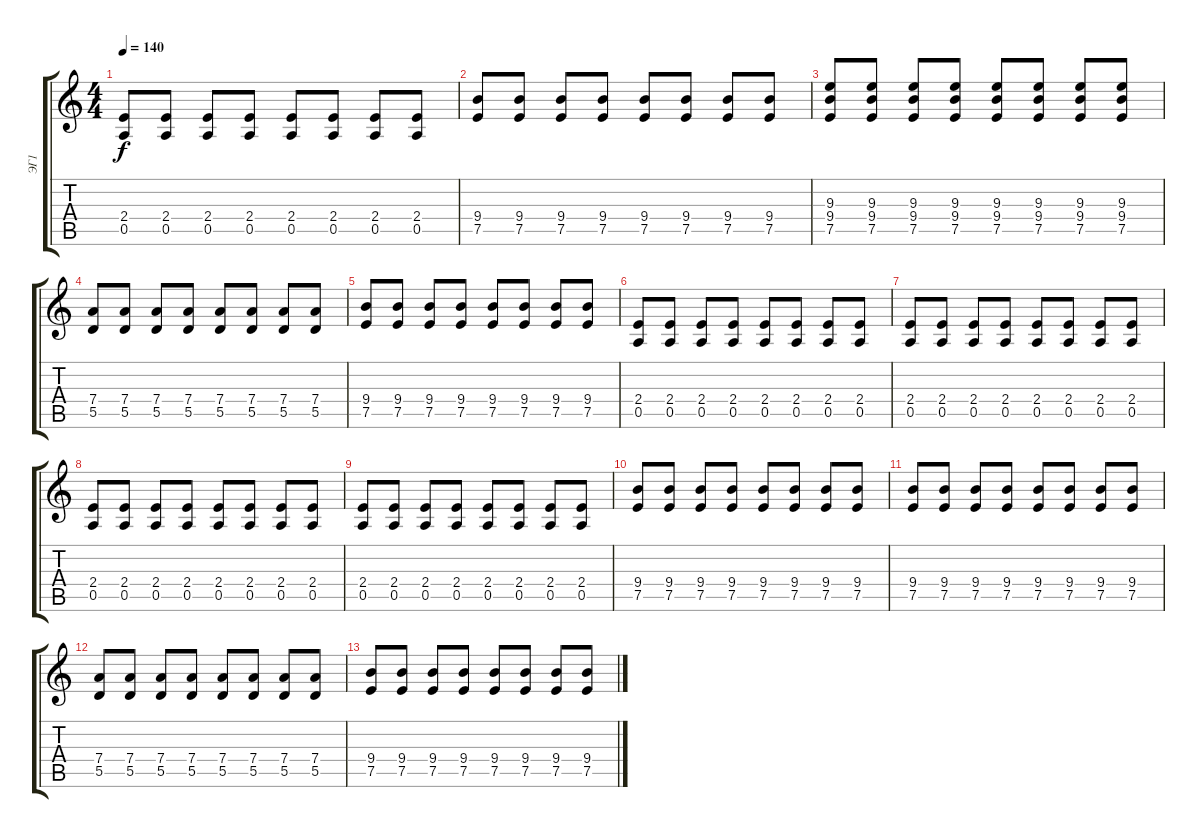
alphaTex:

\track ("ЭГ1" "ЭГ1") {instrument distortionguitar}
\staff {score tabs}
\tuning (E4 B3 G3 D3 A2 E2) {hide}
\ts (4 4)
\tempo 140
\clef g2
\ks c
(2.4 0.5).8{dy f} (2.4 0.5).8 (2.4 0.5).8 (2.4 0.5).8 (2.4 0.5).8 (2.4 0.5).8 (2.4 0.5).8 (2.4 0.5).8 |
(9.4 7.5).8 (9.4 7.5).8 (9.4 7.5).8 (9.4 7.5).8 (9.4 7.5).8 (9.4 7.5).8 (9.4 7.5).8 (9.4 7.5).8 |
(9.3 9.4 7.5).8 (9.3 9.4 7.5).8 (9.3 9.4 7.5).8 (9.3 9.4 7.5).8 (9.3 9.4 7.5).8 (9.3 9.4 7.5).8 (9.3 9.4 7.5).8 (9.3 9.4 7.5).8 |
(7.4 5.5).8 (7.4 5.5).8 (7.4 5.5).8 (7.4 5.5).8 (7.4 5.5).8 (7.4 5.5).8 (7.4 5.5).8 (7.4 5.5).8 |
(9.4 7.5).8 (9.4 7.5).8 (9.4 7.5).8 (9.4 7.5).8 (9.4 7.5).8 (9.4 7.5).8 (9.4 7.5).8 (9.4 7.5).8 |
(2.4 0.5).8 (2.4 0.5).8 (2.4 0.5).8 (2.4 0.5).8 (2.4 0.5).8 (2.4 0.5).8 (2.4 0.5).8 (2.4 0.5).8 |
(2.4 0.5).8 (2.4 0.5).8 (2.4 0.5).8 (2.4 0.5).8 (2.4 0.5).8 (2.4 0.5).8 (2.4 0.5).8 (2.4 0.5).8 |
(2.4 0.5).8 (2.4 0.5).8 (2.4 0.5).8 (2.4 0.5).8 (2.4 0.5).8 (2.4 0.5).8 (2.4 0.5).8 (2.4 0.5).8 |
(2.4 0.5).8 (2.4 0.5).8 (2.4 0.5).8 (2.4 0.5).8 (2.4 0.5).8 (2.4 0.5).8 (2.4 0.5).8 (2.4 0.5).8 |
(9.4 7.5).8 (9.4 7.5).8 (9.4 7.5).8 (9.4 7.5).8 (9.4 7.5).8 (9.4 7.5).8 (9.4 7.5).8 (9.4 7.5).8 |
(9.4 7.5).8 (9.4 7.5).8 (9.4 7.5).8 (9.4 7.5).8 (9.4 7.5).8 (9.4 7.5).8 (9.4 7.5).8 (9.4 7.5).8 |
(7.4 5.5).8 (7.4 5.5).8 (7.4 5.5).8 (7.4 5.5).8 (7.4 5.5).8 (7.4 5.5).8 (7.4 5.5).8 (7.4 5.5).8 |
(9.4 7.5).8 (9.4 7.5).8 (9.4 7.5).8 (9.4 7.5).8 (9.4 7.5).8 (9.4 7.5).8 (9.4 7.5).8 (9.4 7.5).8
